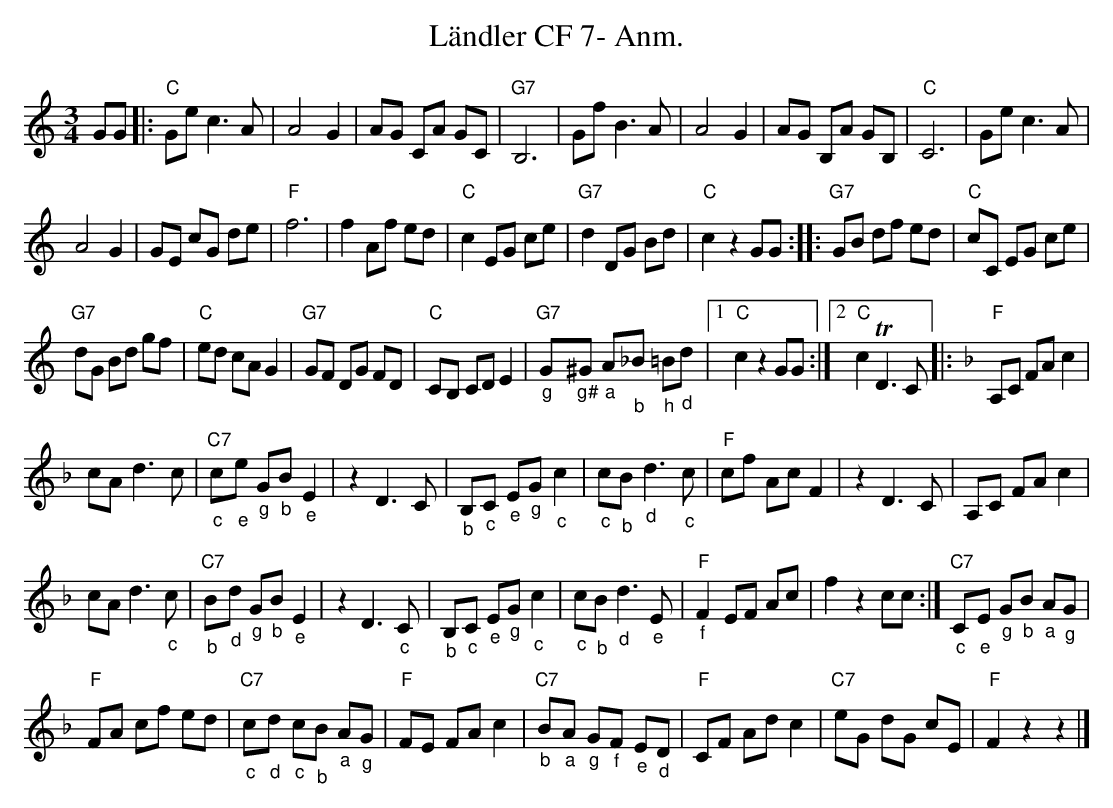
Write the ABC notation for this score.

X:1
T:Ländler CF 7- Anm.
M:3/4
L:1/8
K:Cmaj
GG |: "C"Ge c3A | A4 G2 | AG CA GC | "G7"B,6 | Gf B3A | A4G2 | AG B,A GB, | "C"C6 | Ge c3A |
A4G2 | GE cG de | "F"f6 | f2 Af ed | "C"c2 EG ce | "G7"d2 DG Bd | "C"c2 z2 GG :: "G7"GB df ed | "C"cC EG ce |
"G7"dG Bd gf | "C"ed cA G2 | "G7"GF DG FD | "C"CB, CD E2 | "G7""_g"G"_g#"^G "_a"A"_b"_B "_h"=B"_d"d |1 "C"c2 z2 GG :|2 "C"c2TD3C |: [K:Fmaj] "F"A,C FA c2 |
cA d3c | "C7""_c"c"_e"e "_g"G"_b"B "_e"E2 | z2 D3C | "_b"B,"_c"C "_e"E"_g"G "_c"c2 | "_c"c"_b"B "_d"d3"_c"c | "F"cf Ac F2 | z2 D3C | A,C FA c2 |
cA d3"_c"c | "C7""_b"B"_d"d "_g"G"_b"B "_e"E2 | z2D3"_c"C | "_b"B,"_c"C "_e"E"_g"G "_c"c2 | "_c"c"_b"B "_d"d3"_e"E | "F""_f"F2 EF Ac | f2 z2 cc :| "C7""_c"C"_e"E "_g"G"_b"B "_a"A"_g"G |
"F"FA cf ed | "C7""_c"c"_d"d "_c"c"_b"B "_a"A"_g"G | "F"FE FA c2 | "C7""_b"B"_a"A "_g"G"_f"F "_e"E"_d"D | "F"CF Ad c2 | "C7"eG dG cE | "F"F2 z2z2 |]
